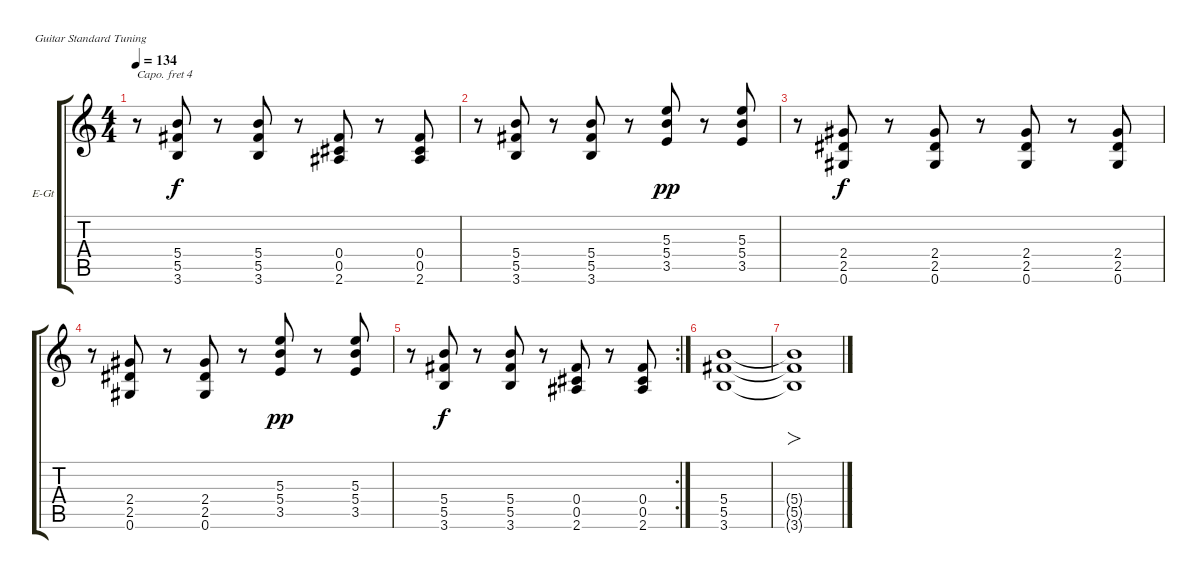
\defaultSystemsLayout 4
\bracketExtendMode groupsimilarinstruments
\firstSystemTrackNameOrientation horizontal
\otherSystemsTrackNameOrientation horizontal
\track ("Electric Guitar" "E-Gt") {instrument distortionguitar}
\staff {score tabs}
\capo 4
\tuning (E4 B3 G3 D3 A2 E2)
\ts (4 4)
\tempo 134
\clef g2
\ks c
r.8{dy f} (3.6 5.5 5.4).8 r.8 (5.4 5.5 3.6).8 r.8 (2.6 0.5 0.4).8 r.8 (0.4 0.5 2.6).8 |
r.8 (5.4 5.5 3.6).8 r.8 (5.4 5.5 3.6).8 r.8 (3.5 5.4 5.3).8{dy pp} r.8 (5.3 5.4 3.5).8 |
r.8 (0.6 2.5 2.4).8{dy f} r.8 (0.6 2.5 2.4).8 r.8 (0.6 2.5 2.4).8 r.8 (0.6 2.5 2.4).8 |
r.8 (0.6 2.5 2.4).8 r.8 (0.6 2.5 2.4).8 r.8 (3.5 5.4 5.3).8{dy pp} r.8 (5.3 5.4 3.5).8 |
\rc 2
r.8 (5.4 5.5 3.6).8{dy f} r.8 (5.4 5.5 3.6).8 r.8 (2.6 0.5 0.4).8 r.8 (0.4 0.5 2.6).8 |
(5.4 5.5 3.6).1 |
(3.6{t} 5.4{t} 5.5{t}).1{fo}
